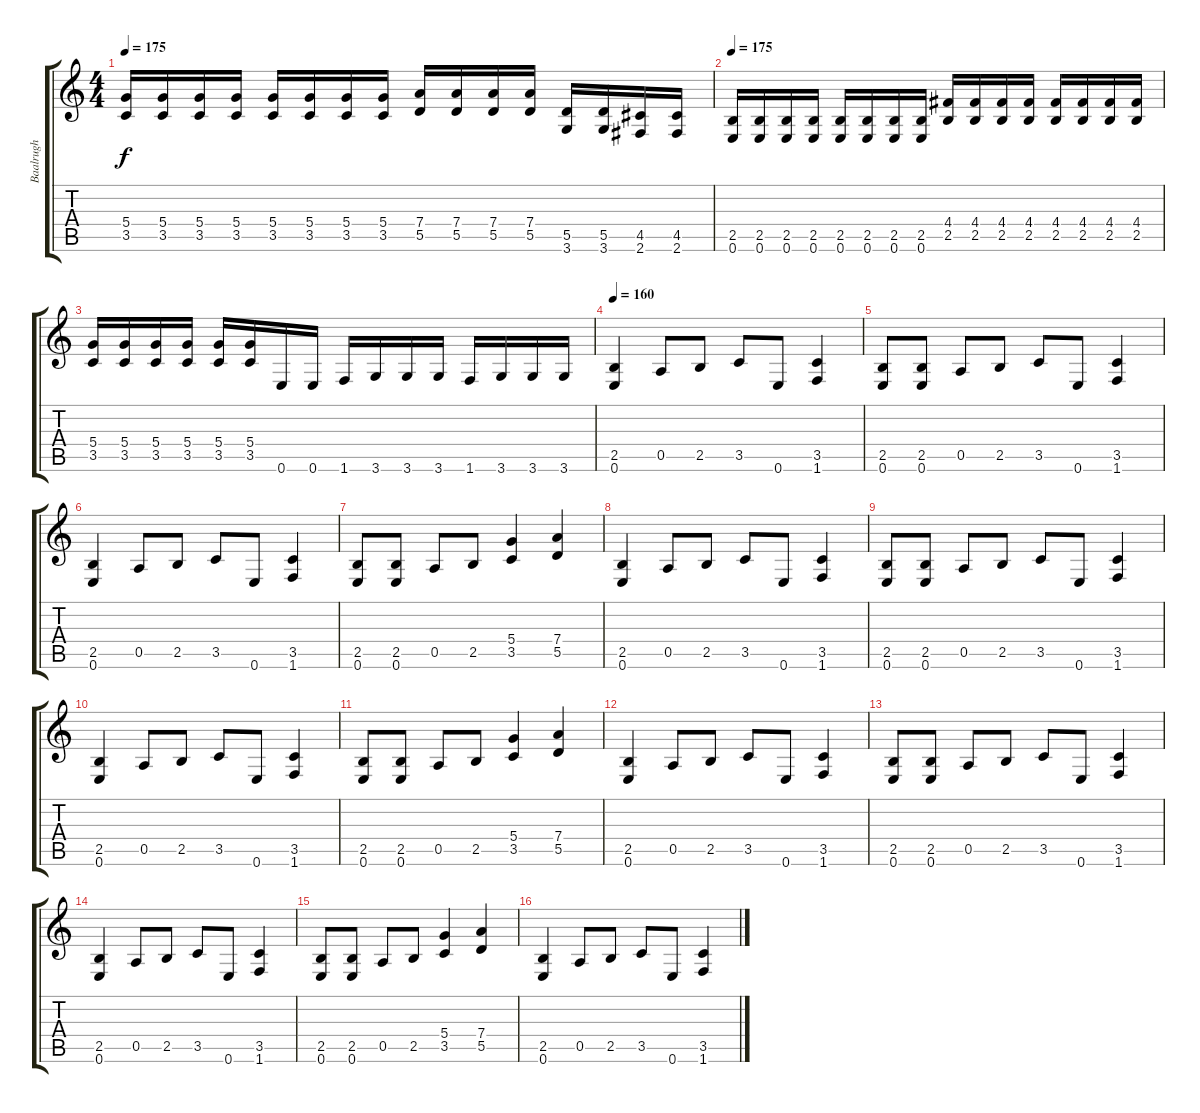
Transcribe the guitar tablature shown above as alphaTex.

\track ("Baalrugh" "Baalrugh") {instrument distortionguitar}
\staff {score tabs}
\tuning (E4 B3 G3 D3 A2 E2) {hide}
\ts (4 4)
\tempo 175
\clef g2
\ks c
(5.4 3.5).16{dy f} (5.4 3.5).16 (5.4 3.5).16 (5.4 3.5).16 (5.4 3.5).16 (5.4 3.5).16 (5.4 3.5).16 (5.4 3.5).16 (7.4 5.5).16 (7.4 5.5).16 (7.4 5.5).16 (7.4 5.5).16 (5.5 3.6).16 (5.5 3.6).16 (4.5 2.6).16 (4.5 2.6).16 |
\tempo 175
(2.5 0.6).16 (2.5 0.6).16 (2.5 0.6).16 (2.5 0.6).16 (2.5 0.6).16 (2.5 0.6).16 (2.5 0.6).16 (2.5 0.6).16 (4.4 2.5).16 (4.4 2.5).16 (4.4 2.5).16 (4.4 2.5).16 (4.4 2.5).16 (4.4 2.5).16 (4.4 2.5).16 (4.4 2.5).16 |
(5.4 3.5).16 (5.4 3.5).16 (5.4 3.5).16 (5.4 3.5).16 (5.4 3.5).16 (5.4 3.5).16 0.6.16 0.6.16 1.6.16 3.6.16 3.6.16 3.6.16 1.6.16 3.6.16 3.6.16 3.6.16 |
\tempo 160
(2.5 0.6).4 0.5.8 2.5.8 3.5.8 0.6.8 (3.5 1.6).4 |
(2.5 0.6).8 (2.5 0.6).8 0.5.8 2.5.8 3.5.8 0.6.8 (3.5 1.6).4 |
(2.5 0.6).4 0.5.8 2.5.8 3.5.8 0.6.8 (3.5 1.6).4 |
(2.5 0.6).8 (2.5 0.6).8 0.5.8 2.5.8 (5.4 3.5).4 (7.4 5.5).4 |
(2.5 0.6).4 0.5.8 2.5.8 3.5.8 0.6.8 (3.5 1.6).4 |
(2.5 0.6).8 (2.5 0.6).8 0.5.8 2.5.8 3.5.8 0.6.8 (3.5 1.6).4 |
(2.5 0.6).4 0.5.8 2.5.8 3.5.8 0.6.8 (3.5 1.6).4 |
(2.5 0.6).8 (2.5 0.6).8 0.5.8 2.5.8 (5.4 3.5).4 (7.4 5.5).4 |
(2.5 0.6).4 0.5.8 2.5.8 3.5.8 0.6.8 (3.5 1.6).4 |
(2.5 0.6).8 (2.5 0.6).8 0.5.8 2.5.8 3.5.8 0.6.8 (3.5 1.6).4 |
(2.5 0.6).4 0.5.8 2.5.8 3.5.8 0.6.8 (3.5 1.6).4 |
(2.5 0.6).8 (2.5 0.6).8 0.5.8 2.5.8 (5.4 3.5).4 (7.4 5.5).4 |
(2.5 0.6).4 0.5.8 2.5.8 3.5.8 0.6.8 (3.5 1.6).4
